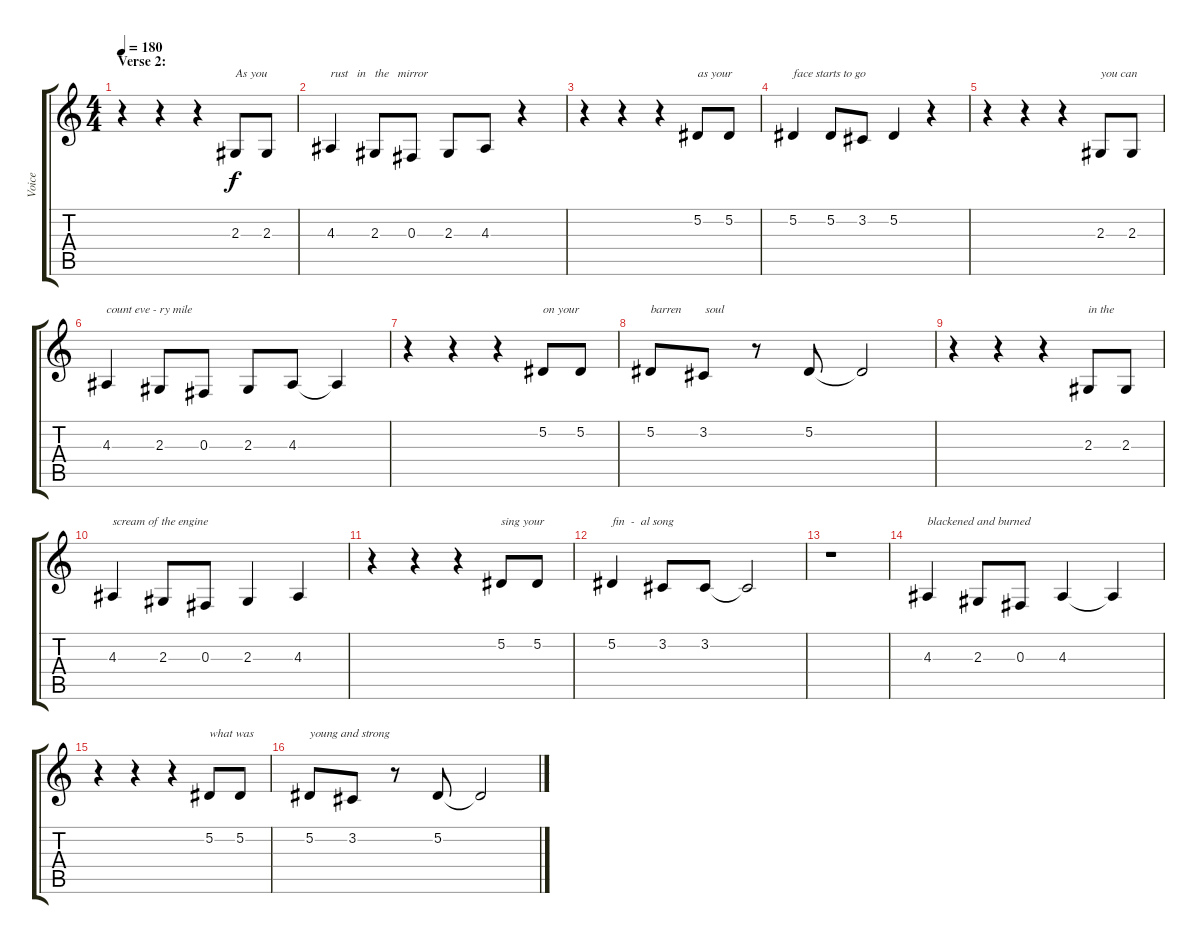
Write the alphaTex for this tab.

\track ("Voice" "Voice") {instrument violin}
\staff {score tabs}
\tuning (Eb4 Bb3 Gb3 Db3 Ab2 Eb2) {hide}
\ts (4 4)
\section ("" "Verse 2:")
\tempo 180
\clef g2
\ks c
r.4{dy f} r.4 r.4 2.3.8{txt "As you"} 2.3.8 |
4.3.4{txt "rust   in   the   mirror"} 2.3.8 0.3.8 2.3.8 4.3.8 r.4 |
r.4 r.4 r.4 5.2.8{txt "as your"} 5.2.8 |
5.2.4{txt "face starts to go"} 5.2.8 3.2.8 5.2.4 r.4 |
r.4 r.4 r.4 2.3.8{txt "you can"} 2.3.8 |
4.3.4{txt "count eve - ry mile"} 2.3.8 0.3.8 2.3.8 4.3.8 4.3{t}.4 |
r.4 r.4 r.4 5.2.8{txt "on your"} 5.2.8 |
5.2.8{txt "barren        soul"} 3.2.8 r.8 5.2.8 5.2{t}.2 |
r.4 r.4 r.4 2.3.8{txt "in the"} 2.3.8 |
4.3.4{txt "scream of the engine"} 2.3.8 0.3.8 2.3.4 4.3.4 |
r.4 r.4 r.4 5.2.8{txt "sing your"} 5.2.8 |
5.2.4{txt "fin  -  al song"} 3.2.8 3.2.8 3.2{t}.2 |
r.1 |
4.3.4{txt "blackened and burned"} 2.3.8 0.3.8 4.3.4 4.3{t}.4 |
r.4 r.4 r.4 5.2.8{txt "what was"} 5.2.8 |
5.2.8{txt "young and strong"} 3.2.8 r.8 5.2.8 5.2{t}.2
